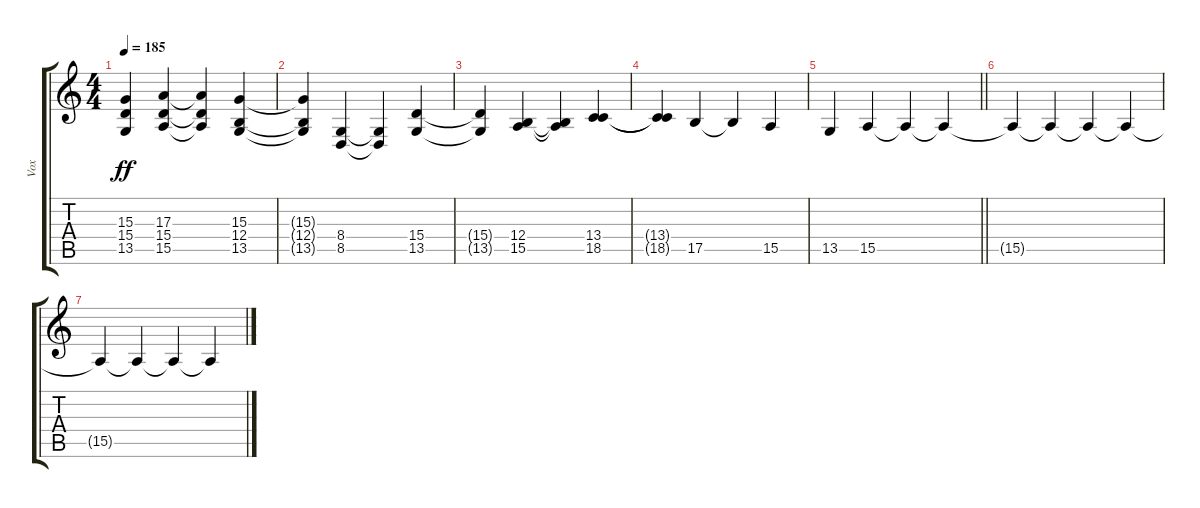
\track ("Vox" "Vox") {instrument fx7echoes}
\staff {score tabs}
\tuning (Db4 Ab3 E3 B2 Gb2 Db2) {hide}
\ts (4 4)
\tempo 185
\clef g2
\ks c
(15.3 15.4 13.5).4{dy ff} (17.3 15.4 15.5).4 (17.3{t} 15.4{t} 15.5{t}).4 (15.3 12.4 13.5).4 |
(15.3{t} 12.4{t} 13.5{t}).4 (8.4 8.5).4 (8.4{t} 8.5{t}).4 (15.4 13.5).4 |
(15.4{t} 13.5{t}).4 (12.4 15.5).4 (12.4{t} 15.5{t}).4 (13.4 18.5).4 |
(13.4{t} 18.5{t}).4 17.5.4 17.5{t}.4 15.5.4 |
\barLineRight lightlight
13.5.4 15.5.4 15.5{t}.4 15.5{t}.4 |
\section ("" "")
15.5{t}.4 15.5{t}.4 15.5{t}.4 15.5{t}.4 |
15.5{t}.4 15.5{t}.4 15.5{t}.4 15.5{t}.4
